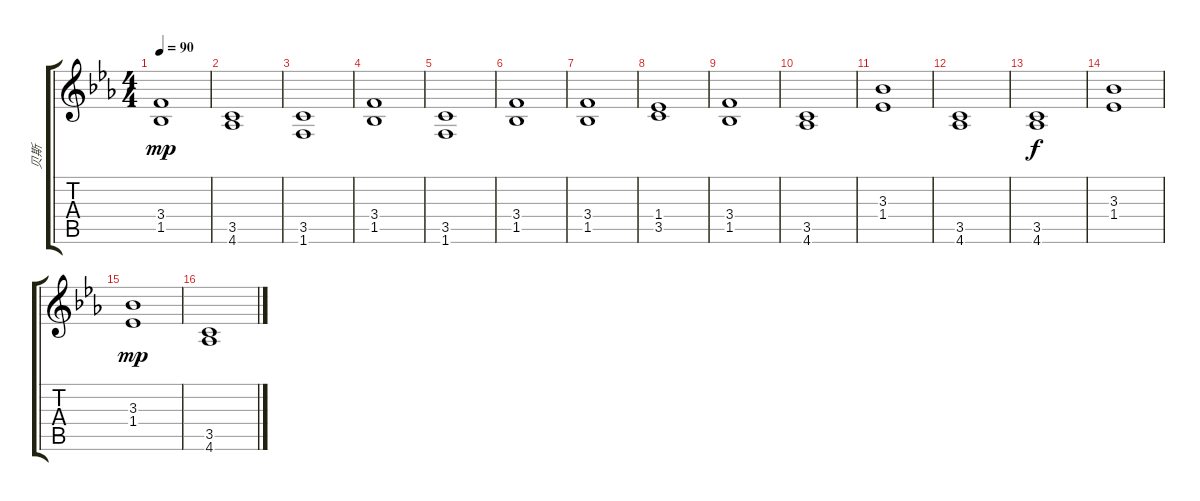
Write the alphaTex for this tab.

\track ("贝斯" "贝斯") {instrument acousticbass}
\staff {score tabs}
\tuning (E4 B3 G3 D3 A2 E2) {hide}
\ts (4 4)
\tempo 90
\clef g2
\ks eb
(3.4 1.5).1{dy mp} |
(3.5 4.6).1 |
(3.5 1.6).1 |
(3.4 1.5).1 |
(3.5 1.6).1 |
(3.4 1.5).1 |
(3.4 1.5).1 |
(1.4 3.5).1 |
(3.4 1.5).1 |
(3.5 4.6).1 |
(3.3 1.4).1 |
(3.5 4.6).1 |
(3.5 4.6).1{dy f} |
(3.3 1.4).1 |
(3.3 1.4).1{dy mp} |
(3.5 4.6).1
